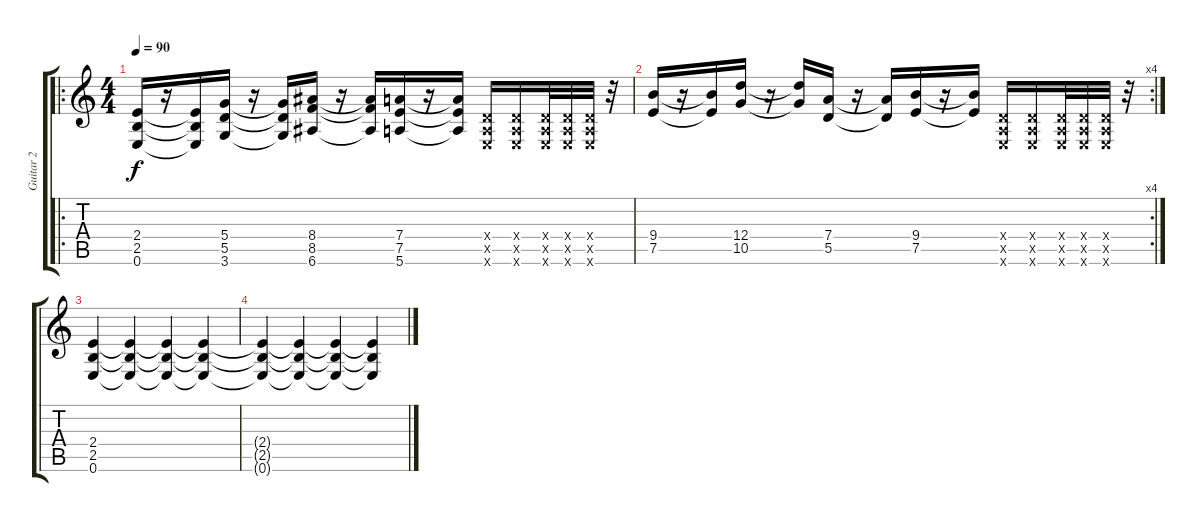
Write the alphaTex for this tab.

\track ("Guitar 2" "Guitar 2") {instrument distortionguitar}
\staff {score tabs}
\tuning (E4 B3 G3 D3 A2 E2) {hide}
\ro
\ts (4 4)
\tempo 90
\clef g2
\ks c
(2.4 2.5 0.6).16{dy f} r.16 (2.4{t} 2.5{t} 0.6{t}).16 (5.4 5.5 3.6).16 r.16 (5.4{t} 5.5{t} 3.6{t}).16 (8.4 8.5 6.6).16 r.16 (8.4{t} 8.5{t} 6.6{t}).16 (7.4 7.5 5.6).16 r.16 (7.4{t} 7.5{t} 5.6{t}).16 (0.4{x} 0.5{x} 0.6{x}).16 (0.4{x} 0.5{x} 0.6{x}).16 (0.4{x} 0.5{x} 0.6{x}).32 (0.4{x} 0.5{x} 0.6{x}).32 (0.4{x} 0.5{x} 0.6{x}).32 r.32 |
\rc 4
(9.4 7.5).16 r.16 (9.4{t} 7.5{t}).16 (12.4 10.5).16 r.16 (12.4{t} 10.5{t}).16 (7.4 5.5).16 r.16 (7.4{t} 5.5{t}).16 (9.4 7.5).16 r.16 (9.4{t} 7.5{t}).16 (0.4{x} 0.5{x} 0.6{x}).16 (0.4{x} 0.5{x} 0.6{x}).16 (0.4{x} 0.5{x} 0.6{x}).32 (0.4{x} 0.5{x} 0.6{x}).32 (0.4{x} 0.5{x} 0.6{x}).32 r.32 |
(2.4 2.5 0.6).4 (2.4{t} 2.5{t} 0.6{t}).4 (2.4{t} 2.5{t} 0.6{t}).4 (2.4{t} 2.5{t} 0.6{t}).4 |
(2.4{t} 2.5{t} 0.6{t}).4 (2.4{t} 2.5{t} 0.6{t}).4 (2.4{t} 2.5{t} 0.6{t}).4 (2.4{t} 2.5{t} 0.6{t}).4
